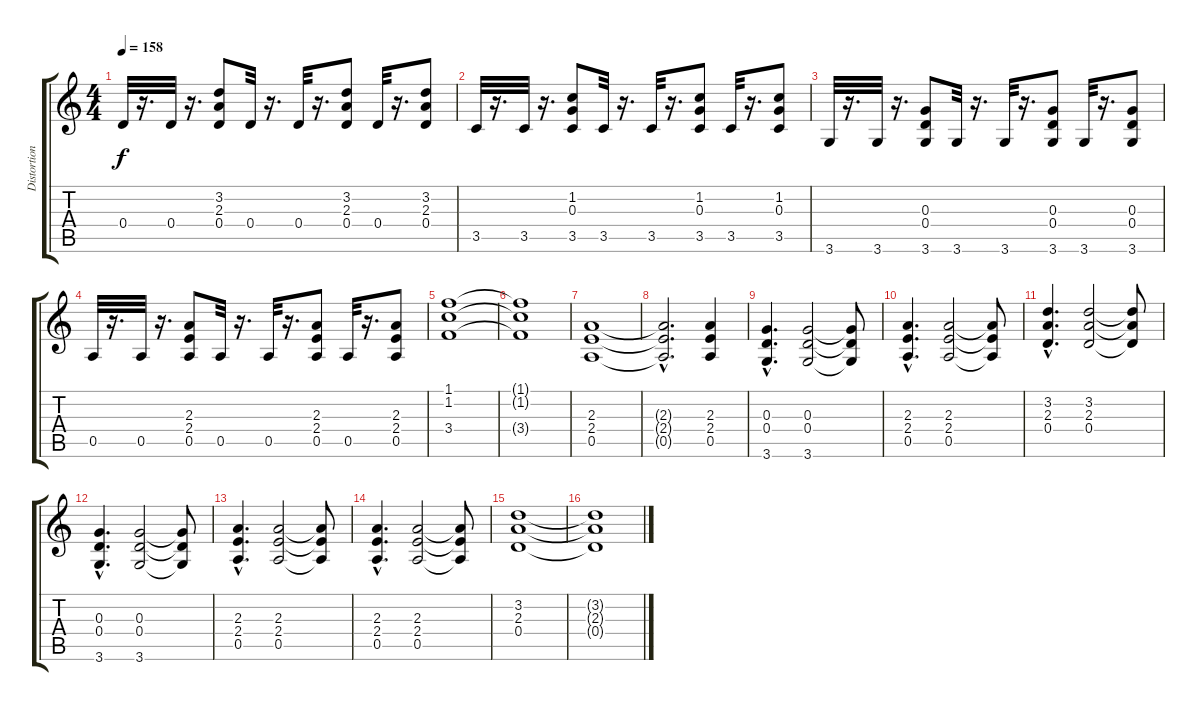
\track ("Distortion II" "Distortion") {instrument distortionguitar}
\staff {score tabs}
\tuning (E4 B3 G3 D3 A2 E2) {hide}
\ts (4 4)
\tempo 158
\clef g2
\ks c
0.4.32{dy f} r.16{d} 0.4.32 r.16{d} (3.2 2.3 0.4).8 0.4.32 r.16{d} 0.4.32 r.16{d} (3.2 2.3 0.4).8 0.4.32 r.16{d} (3.2 2.3 0.4).8 |
3.5.32 r.16{d} 3.5.32 r.16{d} (1.2 0.3 3.5).8 3.5.32 r.16{d} 3.5.32 r.16{d} (1.2 0.3 3.5).8 3.5.32 r.16{d} (1.2 0.3 3.5).8 |
3.6.32 r.16{d} 3.6.32 r.16{d} (0.3 0.4 3.6).8 3.6.32 r.16{d} 3.6.32 r.16{d} (0.3 0.4 3.6).8 3.6.32 r.16{d} (0.3 0.4 3.6).8 |
0.5.32 r.16{d} 0.5.32 r.16{d} (2.3 2.4 0.5).8 0.5.32 r.16{d} 0.5.32 r.16{d} (2.3 2.4 0.5).8 0.5.32 r.16{d} (2.3 2.4 0.5).8 |
(1.1 1.2 3.4).1 |
(1.1{t} 1.2{t} 3.4{t}).1 |
(2.3 2.4 0.5).1 |
(2.3{hac t} 2.4{hac t} 0.5{hac t}).2{d} (2.3 2.4 0.5).4 |
(0.3{hac} 0.4{hac} 3.6{hac}).4{d} (0.3 0.4 3.6).2 (0.3{t} 0.4{t} 3.6{t}).8 |
(2.3{hac} 2.4{hac} 0.5{hac}).4{d} (2.3 2.4 0.5).2 (2.3{t} 2.4{t} 0.5{t}).8 |
(3.2{hac} 2.3{hac} 0.4{hac}).4{d} (3.2 2.3 0.4).2 (3.2{t} 2.3{t} 0.4{t}).8 |
(0.3{hac} 0.4{hac} 3.6{hac}).4{d} (0.3 0.4 3.6).2 (0.3{t} 0.4{t} 3.6{t}).8 |
(2.3{hac} 2.4{hac} 0.5{hac}).4{d} (2.3 2.4 0.5).2 (2.3{t} 2.4{t} 0.5{t}).8 |
(2.3{hac} 2.4{hac} 0.5{hac}).4{d} (2.3 2.4 0.5).2 (2.3{t} 2.4{t} 0.5{t}).8 |
(3.2 2.3 0.4).1 |
(3.2{t} 2.3{t} 0.4{t}).1
